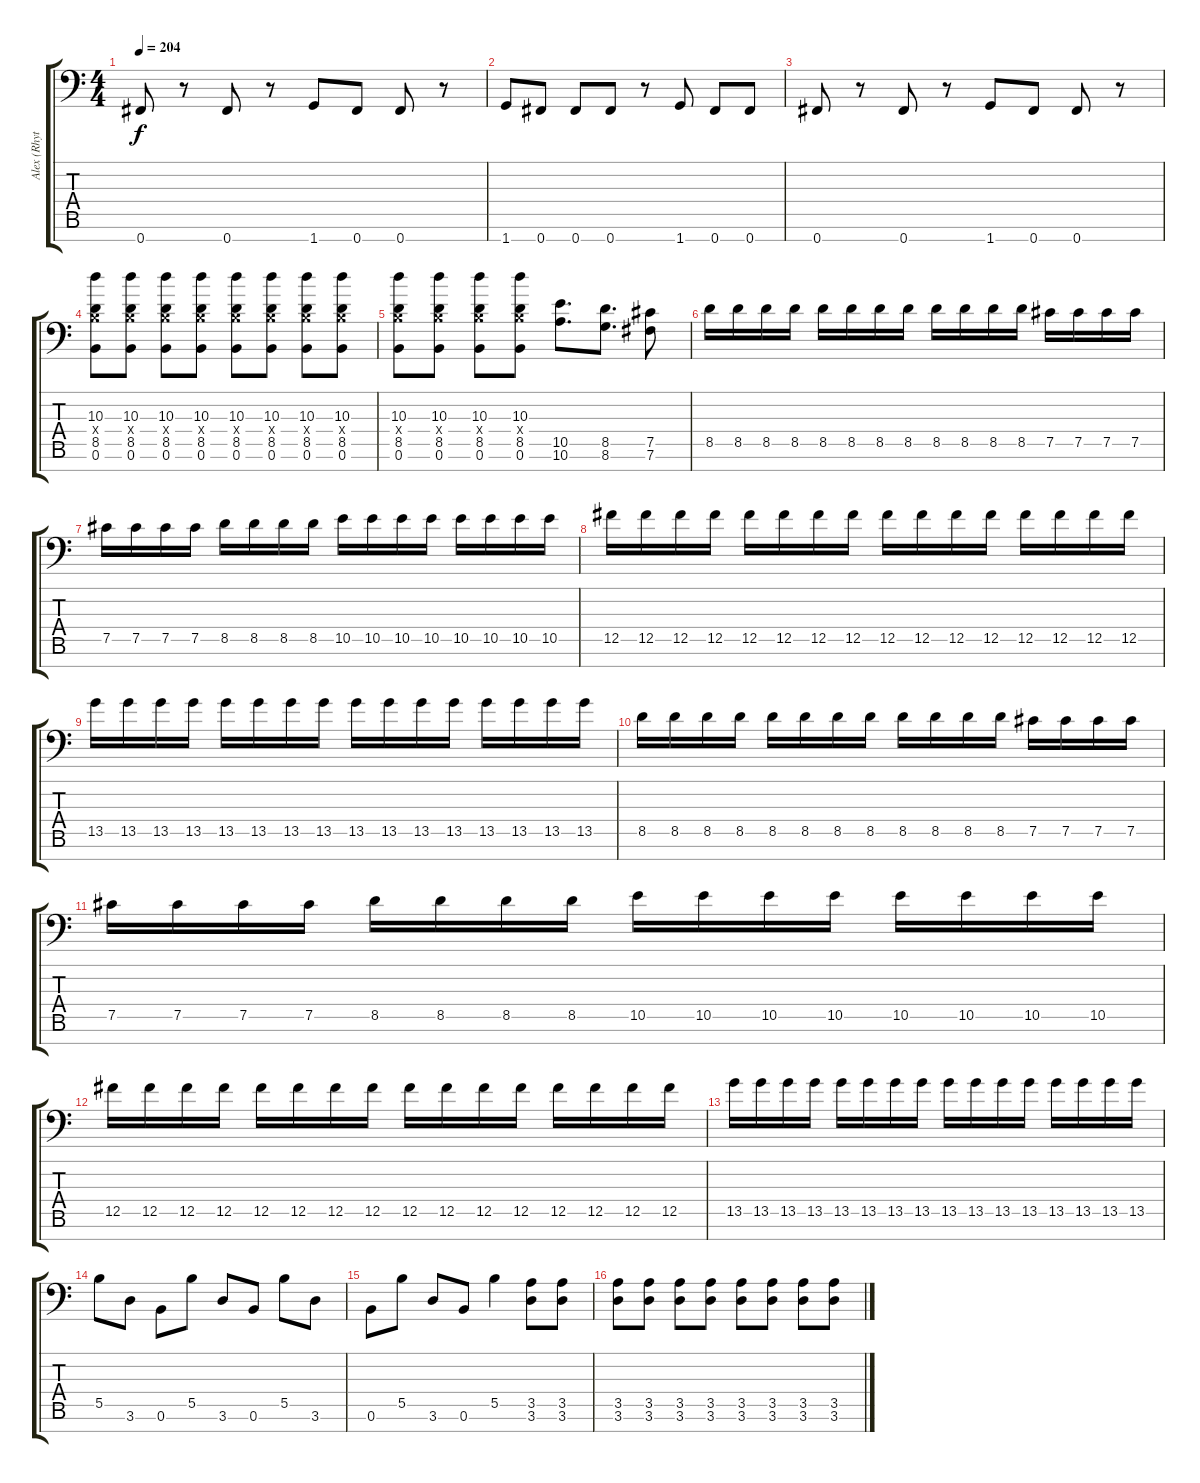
\track ("Alex (Rhythm Guitar) " "Alex (Rhyt") {instrument distortionguitar}
\staff {score tabs}
\tuning (Db4 Ab3 E3 B2 Gb2 B1 Gb1) {hide}
\ts (4 4)
\tempo 204
\clef f4
\ks c
0.7.8{dy f} r.8 0.7.8 r.8 1.7.8 0.7.8 0.7.8 r.8 |
1.7.8 0.7.8 0.7.8 0.7.8 r.8 1.7.8 0.7.8 0.7.8 |
0.7.8 r.8 0.7.8 r.8 1.7.8 0.7.8 0.7.8 r.8 |
(10.3 0.4{x} 8.5 0.6).8 (10.3 0.4{x} 8.5 0.6).8 (10.3 0.4{x} 8.5 0.6).8 (10.3 0.4{x} 8.5 0.6).8 (10.3 0.4{x} 8.5 0.6).8 (10.3 0.4{x} 8.5 0.6).8 (10.3 0.4{x} 8.5 0.6).8 (10.3 0.4{x} 8.5 0.6).8 |
(10.3 0.4{x} 8.5 0.6).8 (10.3 0.4{x} 8.5 0.6).8 (10.3 0.4{x} 8.5 0.6).8 (10.3 0.4{x} 8.5 0.6).8 (10.5 10.6).8{d} (8.5 8.6).8{d} (7.5 7.6).8 |
8.5.16 8.5.16 8.5.16 8.5.16 8.5.16 8.5.16 8.5.16 8.5.16 8.5.16 8.5.16 8.5.16 8.5.16 7.5.16 7.5.16 7.5.16 7.5.16 |
7.5.16 7.5.16 7.5.16 7.5.16 8.5.16 8.5.16 8.5.16 8.5.16 10.5.16 10.5.16 10.5.16 10.5.16 10.5.16 10.5.16 10.5.16 10.5.16 |
12.5.16 12.5.16 12.5.16 12.5.16 12.5.16 12.5.16 12.5.16 12.5.16 12.5.16 12.5.16 12.5.16 12.5.16 12.5.16 12.5.16 12.5.16 12.5.16 |
13.5.16 13.5.16 13.5.16 13.5.16 13.5.16 13.5.16 13.5.16 13.5.16 13.5.16 13.5.16 13.5.16 13.5.16 13.5.16 13.5.16 13.5.16 13.5.16 |
8.5.16 8.5.16 8.5.16 8.5.16 8.5.16 8.5.16 8.5.16 8.5.16 8.5.16 8.5.16 8.5.16 8.5.16 7.5.16 7.5.16 7.5.16 7.5.16 |
7.5.16 7.5.16 7.5.16 7.5.16 8.5.16 8.5.16 8.5.16 8.5.16 10.5.16 10.5.16 10.5.16 10.5.16 10.5.16 10.5.16 10.5.16 10.5.16 |
12.5.16 12.5.16 12.5.16 12.5.16 12.5.16 12.5.16 12.5.16 12.5.16 12.5.16 12.5.16 12.5.16 12.5.16 12.5.16 12.5.16 12.5.16 12.5.16 |
13.5.16 13.5.16 13.5.16 13.5.16 13.5.16 13.5.16 13.5.16 13.5.16 13.5.16 13.5.16 13.5.16 13.5.16 13.5.16 13.5.16 13.5.16 13.5.16 |
5.5.8 3.6.8 0.6.8 5.5.8 3.6.8 0.6.8 5.5.8 3.6.8 |
0.6.8 5.5.8 3.6.8 0.6.8 5.5.4 (3.5 3.6).8 (3.5 3.6).8 |
(3.5 3.6).8 (3.5 3.6).8 (3.5 3.6).8 (3.5 3.6).8 (3.5 3.6).8 (3.5 3.6).8 (3.5 3.6).8 (3.5 3.6).8
